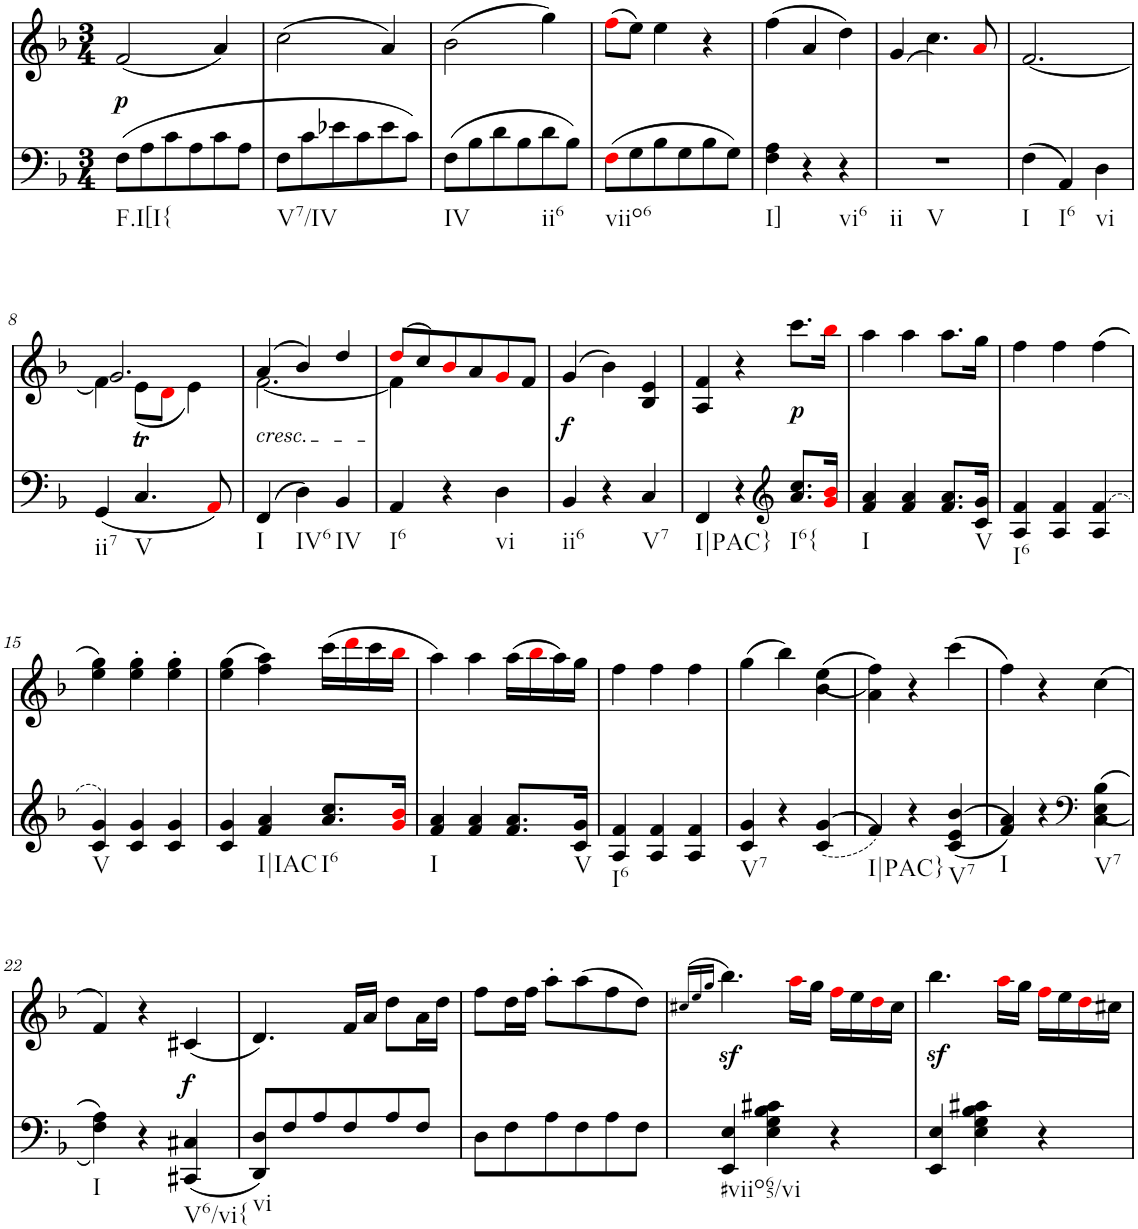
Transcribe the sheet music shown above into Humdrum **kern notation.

**kern	**kern	**dynam
*part1	*part1	*part1
*staff2	*staff1	*staff1/2
*I"Piano, Piano right	*	*
*I'Pno.	*	*
*clefF4	*clefG2	*
*k[b-]	*k[b-]	*
*M3/4	*M3/4	*
=1	=1	=1
!LO:TX:b:t=F.I[I{	!	!
!	!	!LO:DY:b
8F\L	(2f/	p
8A\	.	.
8c\	.	.
8A\	.	.
8c\	4a/)	.
8A\J	.	.
=2	=2	=2
!LO:TX:b:t=V7/IV	!	!
8F\L	(2cc\	.
8c\	.	.
8e-X\	.	.
8c\	.	.
8e-\	4a/)	.
8c\J	.	.
=3	=3	=3
!LO:TX:b:t=IV	!	!
8F\L	(2b-\	.
8B-\	.	.
8d\	.	.
8B-\	.	.
!LO:TX:b:t=ii6	!	!
8d\	4gg\)	.
8B-\J	.	.
=4	=4	=4
!LO:TX:b:t=viio6	!	!
8Fi\L	(8ffi\L	.
8G\	8ee\J)	.
8B-\	4ee\	.
8G\	.	.
8B-\	4r	.
8G\J	.	.
=5	=5	=5
!LO:TX:b:t=I]	!	!
4F\ 4A\	(4ff\	.
4r	4a/	.
!LO:TX:b:t=vi6	!	!
4r	4dd\)	.
=6	=6	=6
!LO:TX:b:t=ii	!	!
!LO:TX:b:t=V	!	!
2.r	(4g/	.
.	4.cc\)	.
.	8ai/	.
=7	=7	=7
*	*^	*
!LO:TX:b:t=I	!	!	!
4F\	2.ryy	[<2.f/	.
!LO:TX:b:t=I6	!	!	!
4AA/	.	.	.
!LO:TX:b:t=vi	!	!	!
4D\	.	.	.
!!LO:LB:g=z
=8	=8	=8	=8
*	*	*^	*
!LO:TX:b:t=ii7	!	!	!	!
4GG/	2.g/	4f\]	4ryy	.
!LO:TX:b:t=V	!	!	!	!
4.C/	.	2ryy	(8et\L	.
.	.	.	8di\J	.
.	.	.	4e\)	.
8AAi/	.	.	.	.
*	*	*v	*v	*
=9	=9	=9	=9
!	!LO:TX:b:i:t=cresc.	!	!
!LO:TX:b:t=I	!	!	!
4FF/	(4a/	[2.f\	.
!LO:TX:b:t=IV6	!	!	!
4D\	4b-/)	.	.
!LO:TX:b:t=IV	!	!	!
4BB-/	4dd/	.	.
=10	=10	=10	=10
!LO:TX:b:t=I6	!	!	!
4AA/	(8ddi/L	4f\]	.
.	8cc/)	.	.
4r	8b-i/	2ryy	.
.	8a/	.	.
!LO:TX:b:t=vi	!	!	!
4D\	8gi/	.	.
.	8f/J	.	.
*	*v	*v	*
=11	=11	=11
!LO:TX:b:t=ii6	!	!
!	!	!LO:DY:b
4BB-/	(4g/	f
4r	4b-\)	.
!LO:TX:b:t=V7	!	!
4C/	4B-/ 4e/	.
=12	=12	=12
!LO:TX:b:t=I|PAC}	!	!
4FF/	4A/ 4f/	.
4r	4r	.
*clefG2	*	*
!LO:TX:b:t=I6{	!	!
!	!	!LO:DY:b
8.a/ 8.cc/L	8.ccc\L	p
16gi/ 16b-i/Jk	16bb-i\Jk	.
=13	=13	=13
!LO:TX:b:t=I	!	!
4f/ 4a/	4aa\	.
4f/ 4a/	4aa\	.
8.f/ 8.a/L	8.aa\L	.
!LO:TX:b:t=V	!	!
16c/ 16g/Jk	16gg\Jk	.
=14	=14	=14
!LO:TX:b:t=I6	!	!
4A/ 4f/	4ff\	.
4A/ 4f/	4ff\	.
4A/ 4f/	(4ff\	.
!!LO:LB:g=z
=15	=15	=15
!LO:TX:b:t=V	!	!
4c/ 4g/	4ee\ 4gg\)	.
4c/ 4g/	4ee\' 4gg\'	.
4c/ 4g/	4ee\' 4gg\'	.
=16	=16	=16
4c/ 4g/	(4ee\ 4gg\	.
!LO:TX:b:t=I|IAC	!	!
4f/ 4a/	4ff\ 4aa\)	.
!LO:TX:b:t=I6	!	!
8.a/ 8.cc/L	(16ccc\LL	.
.	16dddi\	.
.	16ccc\	.
16gi/ 16b-i/Jk	16bb-i\JJ	.
=17	=17	=17
!LO:TX:b:t=I	!	!
4f/ 4a/	4aa\)	.
4f/ 4a/	4aa\	.
8.f/ 8.a/L	(16aa\LL	.
.	16bb-i\	.
.	16aa\)	.
!LO:TX:b:t=V	!	!
16c/ 16g/Jk	16gg\JJ	.
=18	=18	=18
!LO:TX:b:t=I6	!	!
4A/ 4f/	4ff\	.
4A/ 4f/	4ff\	.
4A/ 4f/	4ff\	.
=19	=19	=19
!LO:TX:b:t=V7	!	!
4c/ 4g/	(4gg\	.
4r	4bb-\)	.
4c/ 4g/	(<(4b-\ 4ee\	.
=20	=20	=20
!LO:TX:b:t=I|PAC}	!	!
4f/	4a\ 4ff\))	.
4r	4r	.
!LO:TX:b:t=V7	!	!
4c/ 4e/ 4b-/	(4ccc\	.
=21	=21	=21
!LO:TX:b:t=I	!	!
4f/ 4a/	4ff\)	.
4r	4r	.
*clefF4	*	*
!LO:TX:b:t=V7	!	!
4C\ 4E\ 4B-\	(4cc\	.
!!LO:LB:g=z
=22	=22	=22
!LO:TX:b:t=I	!	!
4F\ 4A\	4f/)	.
4r	4r	.
!LO:TX:b:t=V6/vi{	!	!
!	!	!LO:DY:b
4CC#X/ 4C#X/	(4c#X/	f
=23	=23	=23
!LO:TX:b:t=vi	!	!
8DD/ 8D/L	4.d/)	.
8F/	.	.
8A/	.	.
8F/	16f/LL	.
.	16a/JJ	.
8A/	8dd\L	.
8F/J	16a\L	.
.	16dd\JJ	.
=24	=24	=24
8D\L	8ff\L	.
8F\	16dd\L	.
.	16ff\JJ	.
8A\	8aa'\L	.
8F\	(8aa\	.
8A\	8ff\	.
8F\J	8dd\J)	.
=25	=25	=25
.	(>16qcc#X/LL	.
.	16qee/	.
.	16qgg/JJ	.
!LO:TX:b:t=#viio65/vi	!	!
4EE/ 4E/	4.bb-z<\)	.
4E\ 4G\ 4B-\ 4c#X\	.	.
.	16aai\LL	.
.	16gg\JJ	.
4r	16ffi\LL	.
.	16ee\	.
.	16ddi\	.
.	16cc#\JJ	.
=26	=26	=26
4EE/ 4E/	4.bb-z<\	.
4E\ 4G\ 4B-\ 4c#X\	.	.
.	16aai\LL	.
.	16gg\JJ	.
4r	16ffi\LL	.
.	16ee\	.
.	16ddi\	.
.	16cc#X\JJ	.
=	=	=
*-	*-	*-
